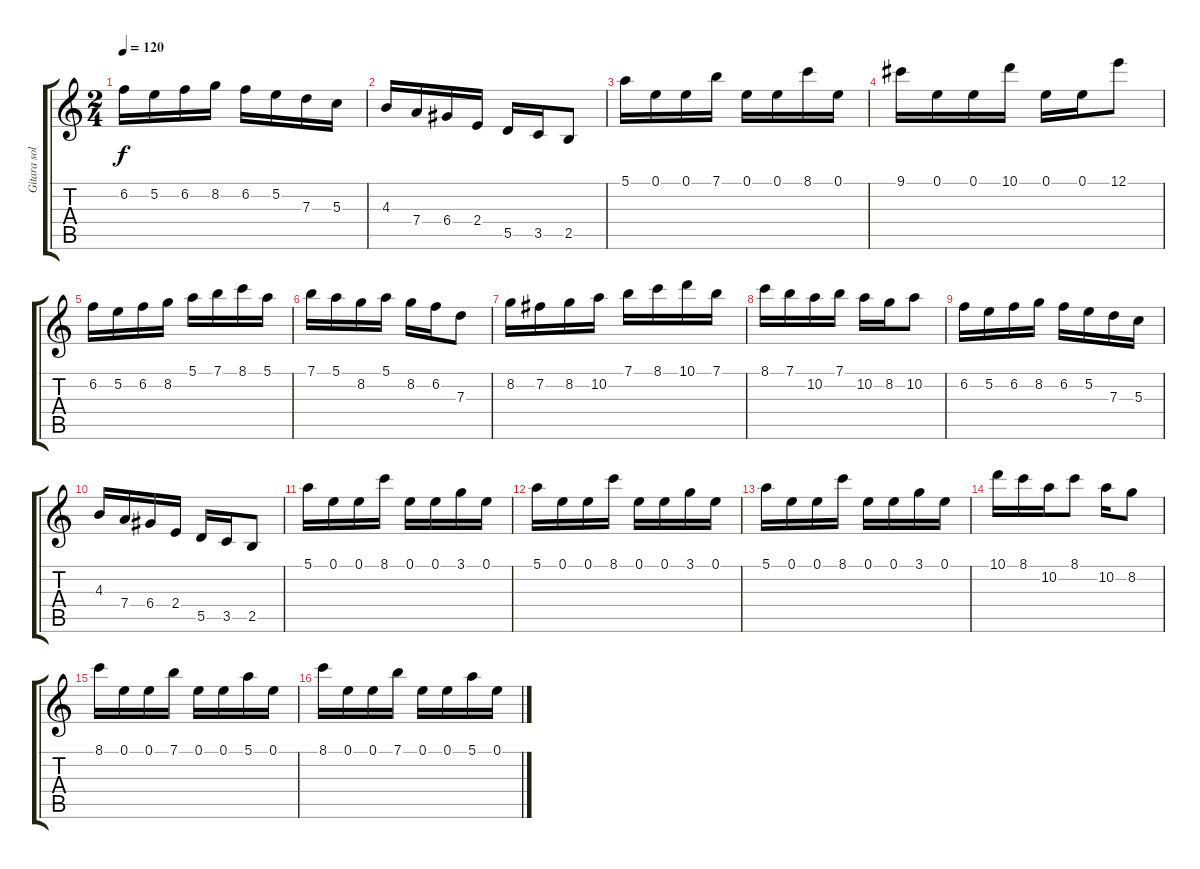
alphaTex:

\track ("Gitara solo" "Gitara sol") {instrument acousticguitarsteel bank 1}
\staff {score tabs}
\tuning (E4 B3 G3 D3 A2 E2) {hide}
\ts (2 4)
\tempo 120
\clef g2
\ks aminor
6.2.16{dy f} 5.2.16 6.2.16 8.2.16 6.2.16 5.2.16 7.3.16 5.3.16 |
4.3.16 7.4.16 6.4.16 2.4.16 5.5.16 3.5.16 2.5.8 |
5.1.16 0.1.16 0.1.16 7.1.16 0.1.16 0.1.16 8.1.16 0.1.16 |
9.1.16 0.1.16 0.1.16 10.1.16 0.1.16 0.1.16 12.1.8 |
6.2.16 5.2.16 6.2.16 8.2.16 5.1.16 7.1.16 8.1.16 5.1.16 |
7.1.16 5.1.16 8.2.16 5.1.16 8.2.16 6.2.16 7.3.8 |
8.2.16 7.2.16 8.2.16 10.2.16 7.1.16 8.1.16 10.1.16 7.1.16 |
8.1.16 7.1.16 10.2.16 7.1.16 10.2.16 8.2.16 10.2.8 |
6.2.16 5.2.16 6.2.16 8.2.16 6.2.16 5.2.16 7.3.16 5.3.16 |
4.3.16 7.4.16 6.4.16 2.4.16 5.5.16 3.5.16 2.5.8 |
5.1.16 0.1.16 0.1.16 8.1.16 0.1.16 0.1.16 3.1.16 0.1.16 |
5.1.16 0.1.16 0.1.16 8.1.16 0.1.16 0.1.16 3.1.16 0.1.16 |
5.1.16 0.1.16 0.1.16 8.1.16 0.1.16 0.1.16 3.1.16 0.1.16 |
10.1.16 8.1.16 10.2.16 8.1.8 10.2.16 8.2.8 |
8.1.16 0.1.16 0.1.16 7.1.16 0.1.16 0.1.16 5.1.16 0.1.16 |
8.1.16 0.1.16 0.1.16 7.1.16 0.1.16 0.1.16 5.1.16 0.1.16
